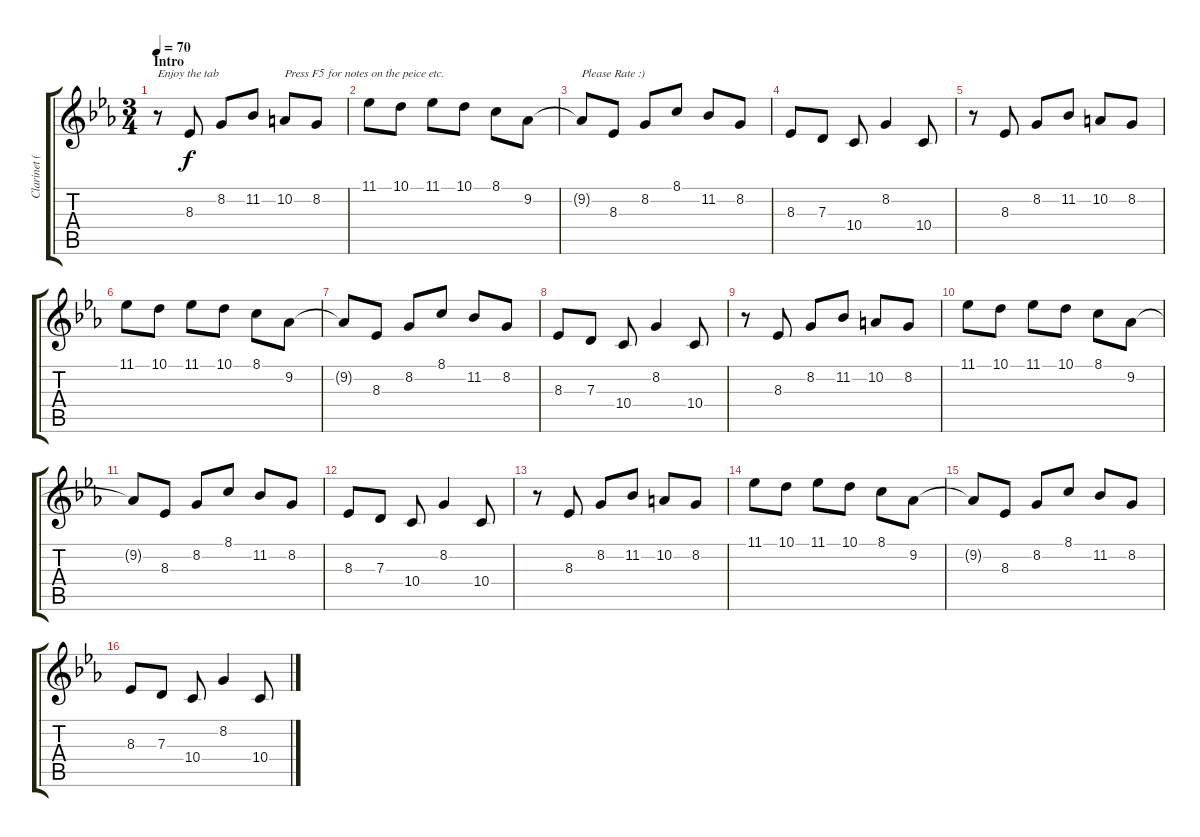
\track ("Clarinet (High Keys)" "Clarinet (") {instrument clarinet}
\staff {score tabs}
\tuning (E4 B3 G3 D3 A2 E2) {hide}
\ts (3 4)
\section ("" "Intro")
\tempo 70
\clef g2
\ks cminor
r.8{txt "Enjoy the tab" dy f instrument clarinet} 8.3.8 8.2.8 11.2.8 10.2.8{txt "Press F5 for notes on the peice etc."} 8.2.8 |
11.1.8 10.1.8 11.1.8 10.1.8 8.1.8 9.2.8 |
9.2{t}.8{txt "Please Rate :)"} 8.3.8 8.2.8 8.1.8 11.2.8 8.2.8 |
8.3.8 7.3.8 10.4.8 8.2.4 10.4.8 |
r.8 8.3.8 8.2.8 11.2.8 10.2.8 8.2.8 |
11.1.8 10.1.8 11.1.8 10.1.8 8.1.8 9.2.8 |
9.2{t}.8 8.3.8 8.2.8 8.1.8 11.2.8 8.2.8 |
8.3.8 7.3.8 10.4.8 8.2.4 10.4.8 |
r.8 8.3.8 8.2.8 11.2.8 10.2.8 8.2.8 |
11.1.8 10.1.8 11.1.8 10.1.8 8.1.8 9.2.8 |
9.2{t}.8 8.3.8 8.2.8 8.1.8 11.2.8 8.2.8 |
8.3.8 7.3.8 10.4.8 8.2.4 10.4.8 |
r.8 8.3.8 8.2.8 11.2.8 10.2.8 8.2.8 |
11.1.8 10.1.8 11.1.8 10.1.8 8.1.8 9.2.8 |
9.2{t}.8 8.3.8 8.2.8 8.1.8 11.2.8 8.2.8 |
8.3.8 7.3.8 10.4.8 8.2.4 10.4.8
